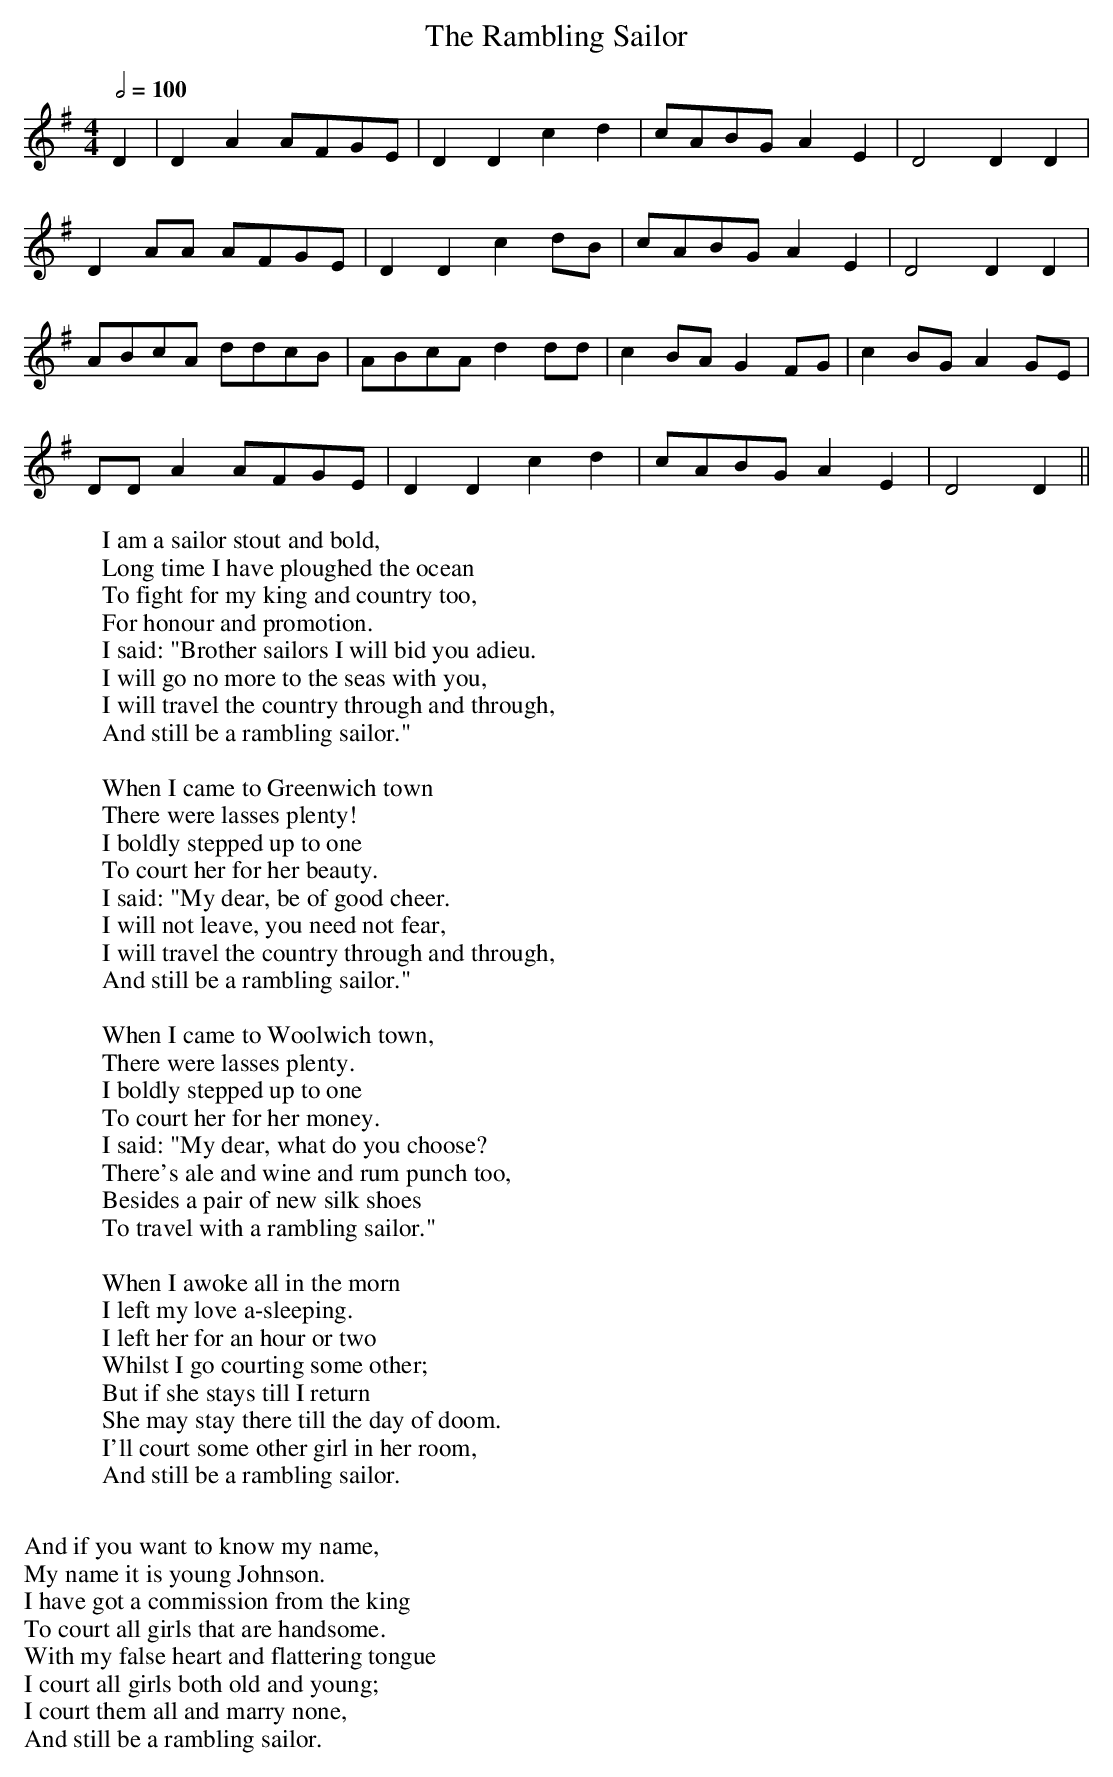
X:1
T:Rambling Sailor, The
M:4/4
L:1/8
Q:2/4=100
W:I am a sailor stout and bold,
W:Long time I have ploughed the ocean
W:To fight for my king and country too,
W:For honour and promotion.
W:I said: "Brother sailors I will bid you adieu.
W:I will go no more to the seas with you,
W:I will travel the country through and through,
W:And still be a rambling sailor."
W:
W:When I came to Greenwich town
W:There were lasses plenty!
W:I boldly stepped up to one
W:To court her for her beauty.
W:I said: "My dear, be of good cheer.
W:I will not leave, you need not fear,
W:I will travel the country through and through,
W:And still be a rambling sailor."
W:
W:When I came to Woolwich town,
W:There were lasses plenty.
W:I boldly stepped up to one
W:To court her for her money.
W:I said: "My dear, what do you choose?
W:There's ale and wine and rum punch too,
W:Besides a pair of new silk shoes
W:To travel with a rambling sailor."
W:
W:When I awoke all in the morn
W:I left my love a-sleeping.
W:I left her for an hour or two
W:Whilst I go courting some other;
W:But if she stays till I return
W:She may stay there till the day of doom.
W:I'll court some other girl in her room,
W:And still be a rambling sailor.
W:
W:And if you want to know my name,
W:My name it is young Johnson.
W:I have got a commission from the king
W:To court all girls that are handsome.
W:With my false heart and flattering tongue
W:I court all girls both old and young;
W:I court them all and marry none,
W:And still be a rambling sailor.
K:G
D2|D2A2 A-FG-E|D2D2 c2d2|c-ABG A2E2|D4 D2D2|
D2AA A-FG-E|D2D2 c2d-B|c-AB-G A2E2|D4 D2D2|
A-BcA ddcB|A-BcA d2dd|c2B-A G2FG|c2B-G A2GE|
DDA2 A-FG-E|D2D2 c2d2|c-ABG A2E2|D4 D2||
